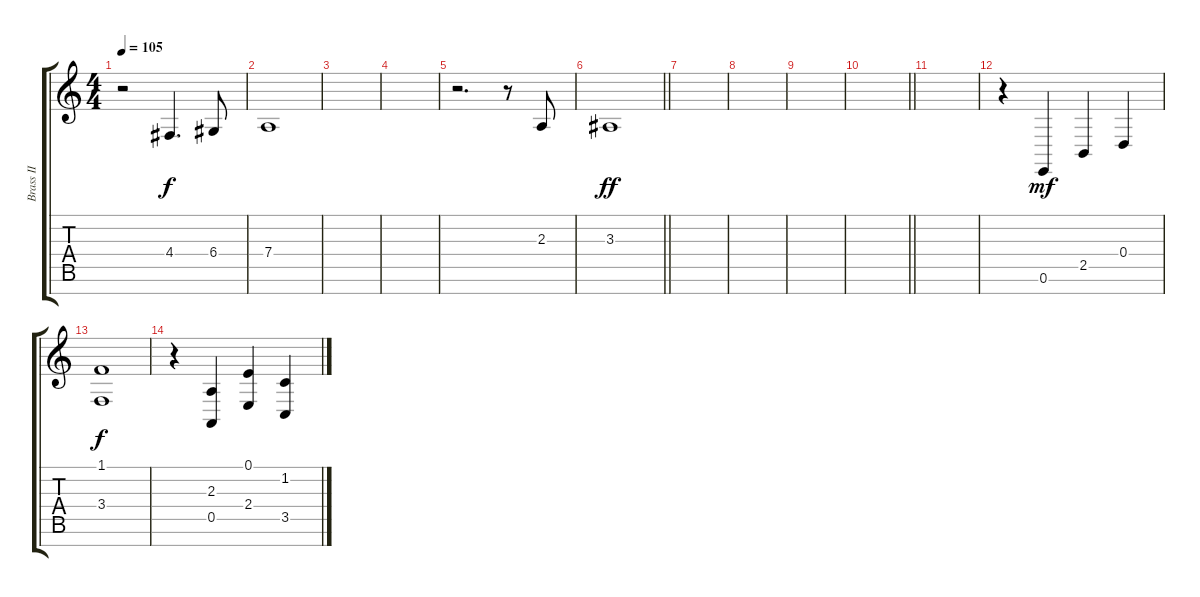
\track ("Brass II" "Brass II") {instrument frenchhorn}
\staff {score tabs}
\tuning (E4 B3 G3 D3 A2 E2 B1) {hide}
\ts (4 4)
\tempo 105
\clef g2
\ks c
r.2{dy f} 4.4.4{d} 6.4.8 |
7.4.1 |
|
|
r.2{d} r.8 2.3.8 |
\barLineRight lightlight
3.3.1{dy ff} |
\section ("" "")
|
|
|
\barLineRight lightlight
|
\section ("" "")
|
r.4 0.6.4{dy mf} 2.5.4 0.4.4 |
(1.1 3.4).1{dy f volume 6} |
r.4{volume 11} (2.3 0.5).4 (0.1 2.4).4 (1.2 3.5).4
